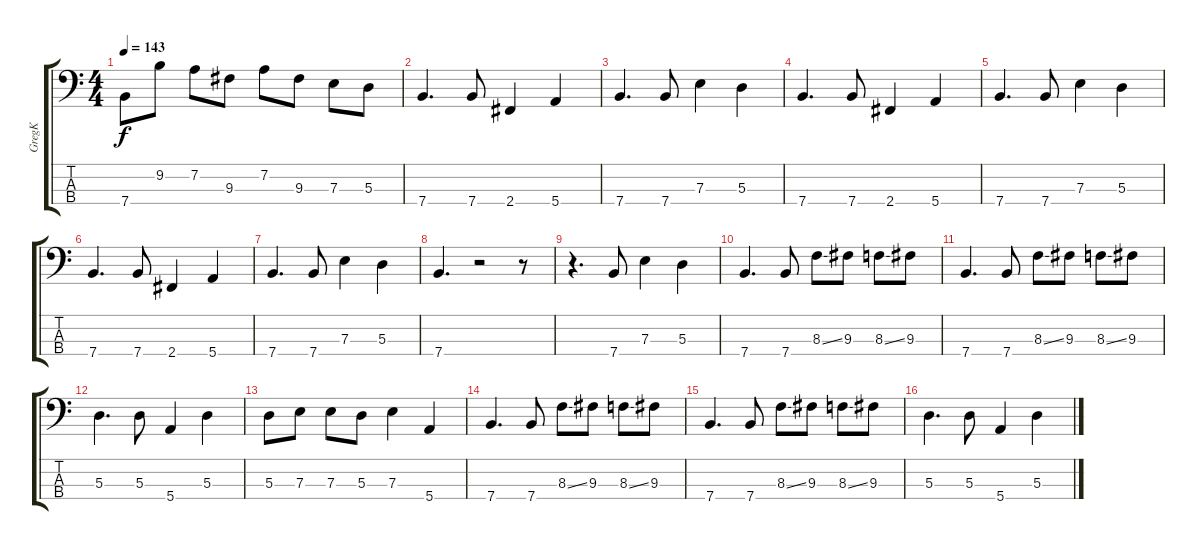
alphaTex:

\track ("GregK" "GregK") {instrument electricbassfinger}
\staff {score tabs}
\tuning (G2 D2 A1 E1) {hide}
\ts (4 4)
\tempo 143
\clef f4
\ks c
7.4.8{dy f} 9.2.8 7.2.8 9.3.8 7.2.8 9.3.8 7.3.8 5.3.8 |
7.4.4{d} 7.4.8 2.4.4 5.4.4 |
7.4.4{d} 7.4.8 7.3.4 5.3.4 |
7.4.4{d} 7.4.8 2.4.4 5.4.4 |
7.4.4{d} 7.4.8 7.3.4 5.3.4 |
7.4.4{d} 7.4.8 2.4.4 5.4.4 |
7.4.4{d} 7.4.8 7.3.4 5.3.4 |
7.4.4{d} r.2 r.8 |
r.4{d} 7.4.8 7.3.4 5.3.4 |
7.4.4{d} 7.4.8 8.3{ss}.8 9.3.8 8.3{ss}.8 9.3.8 |
7.4.4{d} 7.4.8 8.3{ss}.8 9.3.8 8.3{ss}.8 9.3.8 |
5.3.4{d} 5.3.8 5.4.4 5.3.4 |
5.3.8 7.3.8 7.3.8 5.3.8 7.3.4 5.4.4 |
7.4.4{d} 7.4.8 8.3{ss}.8 9.3.8 8.3{ss}.8 9.3.8 |
7.4.4{d} 7.4.8 8.3{ss}.8 9.3.8 8.3{ss}.8 9.3.8 |
5.3.4{d} 5.3.8 5.4.4 5.3.4
